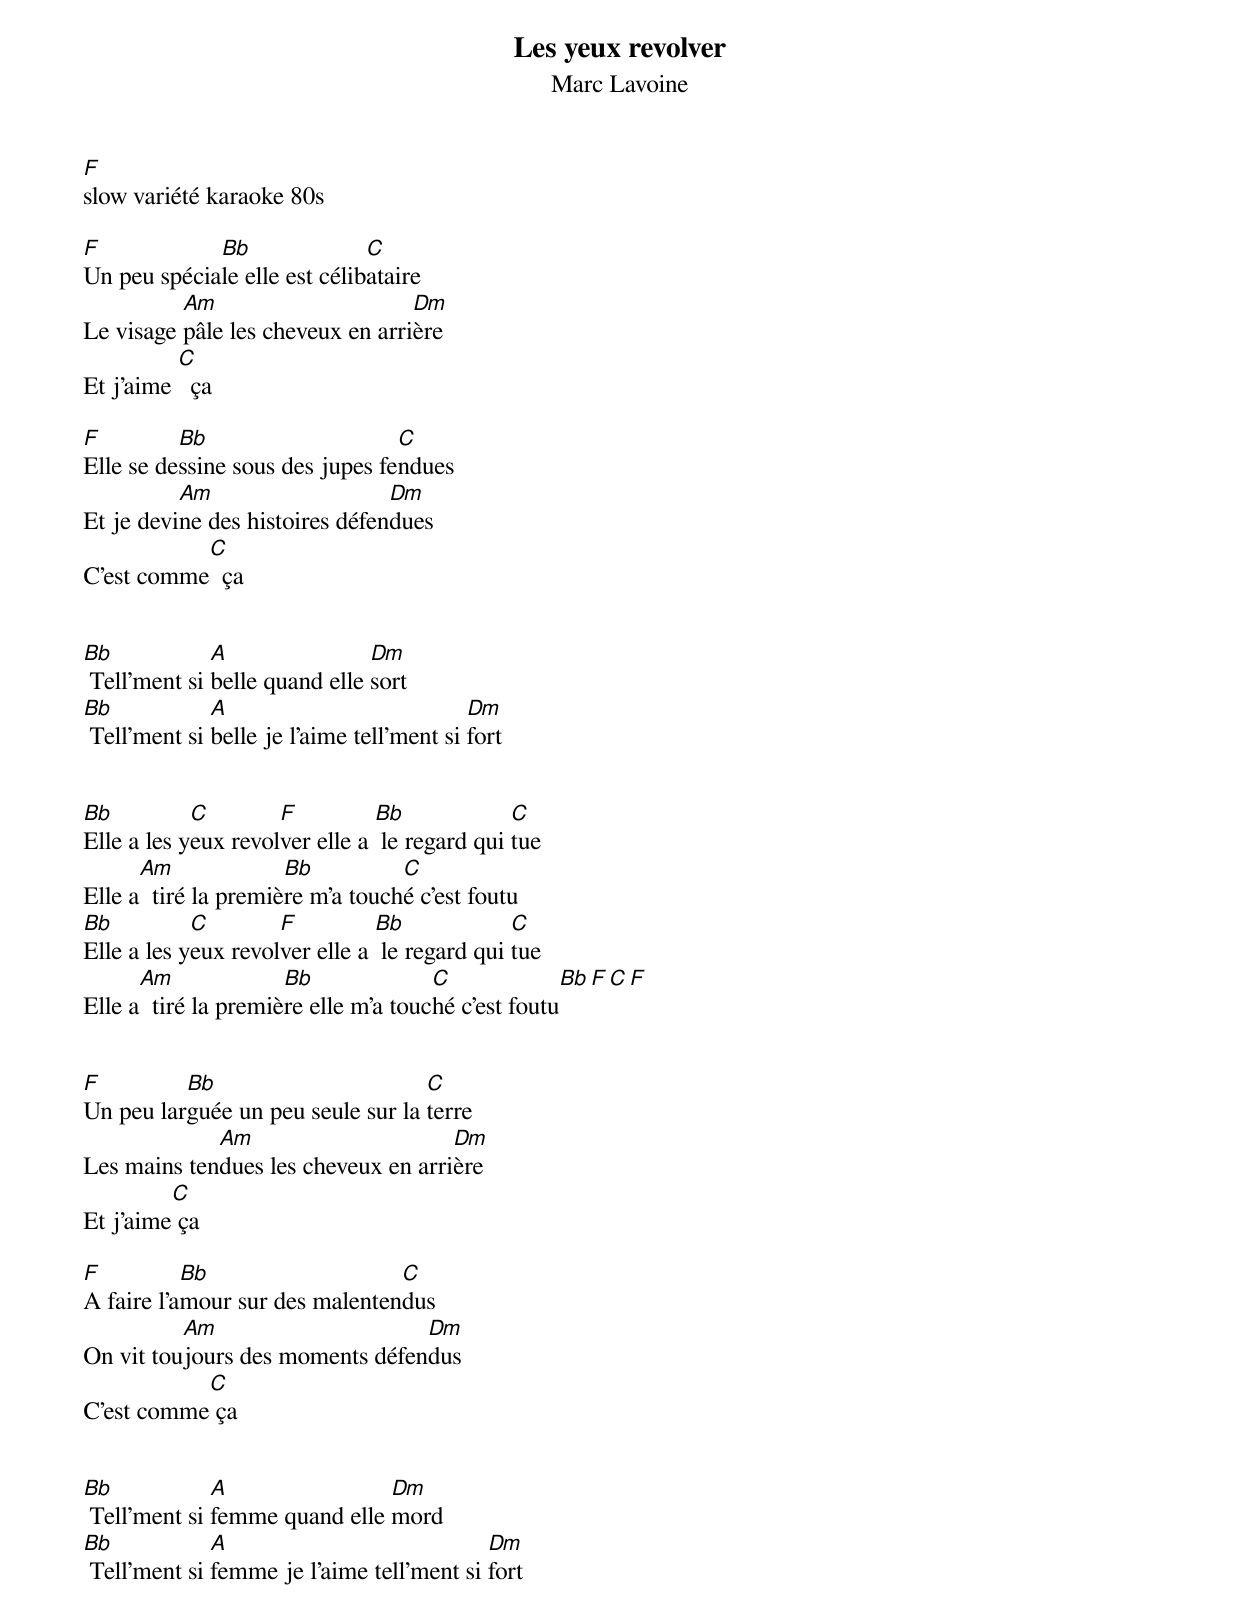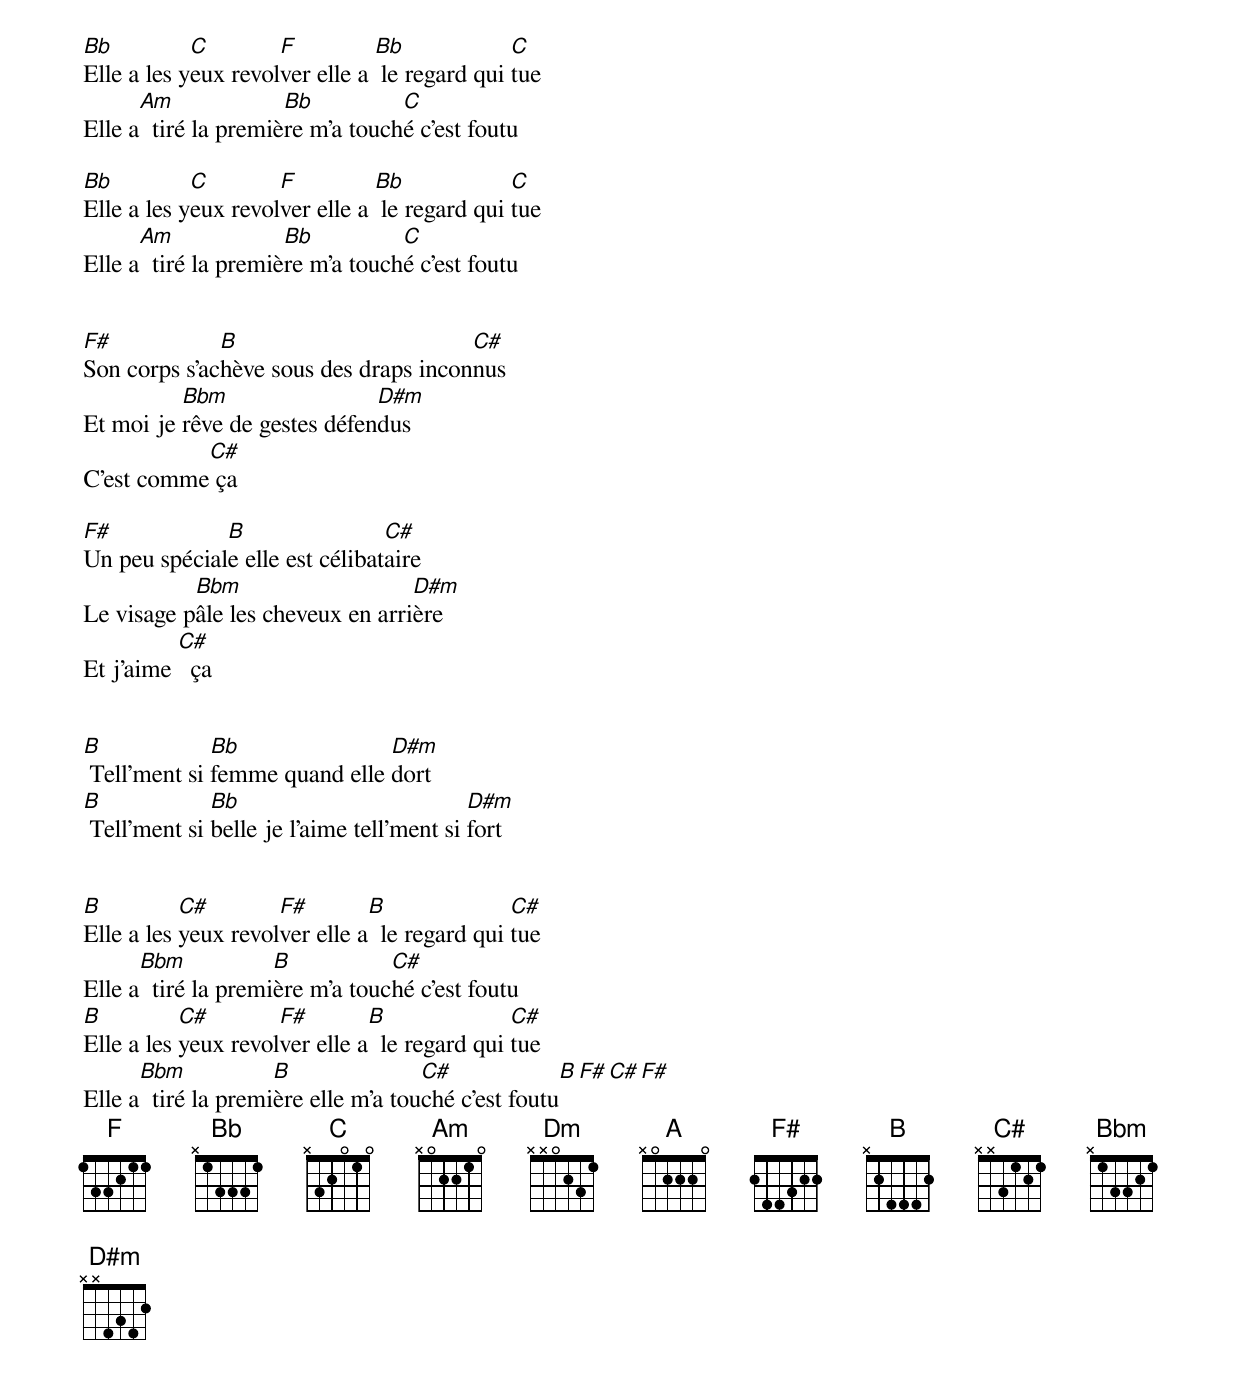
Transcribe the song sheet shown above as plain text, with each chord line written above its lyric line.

Les yeux revolver
Marc Lavoine
F
slow variété karaoke 80s

F            Bb               C
Un peu spéciale elle est célibataire
          Am                      Dm
Le visage pâle les cheveux en arrière
          C
Et j'aime   ça

F         Bb                     C
Elle se dessine sous des jupes fendues
          Am                    Dm
Et je devine des histoires défendues
           C
C'est comme  ça


Bb            A                Dm
 Tell'ment si belle quand elle sort
Bb            A                            Dm
 Tell'ment si belle je l'aime tell'ment si fort


Bb          C        F          Bb             C
Elle a les yeux revolver elle a  le regard qui tue
      Am              Bb          C
Elle a  tiré la première m'a touché c'est foutu
Bb          C        F          Bb             C
Elle a les yeux revolver elle a  le regard qui tue
      Am              Bb              C             Bb F  C  F
Elle a  tiré la première elle m'a touché c'est foutu


F         Bb                       C
Un peu larguée un peu seule sur la terre
             Am                      Dm
Les mains tendues les cheveux en arrière
         C
Et j'aime ça

F          Bb                   C
A faire l'amour sur des malentendus
          Am                     Dm
On vit toujours des moments défendus
           C
C'est comme ça


Bb            A                Dm
 Tell'ment si femme quand elle mord
Bb            A                            Dm
 Tell'ment si femme je l'aime tell'ment si fort


Bb          C        F          Bb             C
Elle a les yeux revolver elle a  le regard qui tue
      Am              Bb          C
Elle a  tiré la première m'a touché c'est foutu

Bb          C        F          Bb             C
Elle a les yeux revolver elle a  le regard qui tue
      Am              Bb          C
Elle a  tiré la première m'a touché c'est foutu


F#            B                        C#
Son corps s'achève sous des draps inconnus
          Bbm                 D#m
Et moi je rêve de gestes défendus
           C#
C'est comme ça

F#            B                 C#
Un peu spéciale elle est célibataire
           Bbm                    D#m
Le visage pâle les cheveux en arrière
          C#
Et j'aime   ça


B             Bb               D#m
 Tell'ment si femme quand elle dort
B             Bb                           D#m
 Tell'ment si belle je l'aime tell'ment si fort


B          C#        F#        B               C#
Elle a les yeux revolver elle a  le regard qui tue
      Bbm            B           C#
Elle a  tiré la première m'a touché c'est foutu
B          C#        F#        B               C#
Elle a les yeux revolver elle a  le regard qui tue
      Bbm            B               C#             B  F# C# F#
Elle a  tiré la première elle m'a touché c'est foutu
